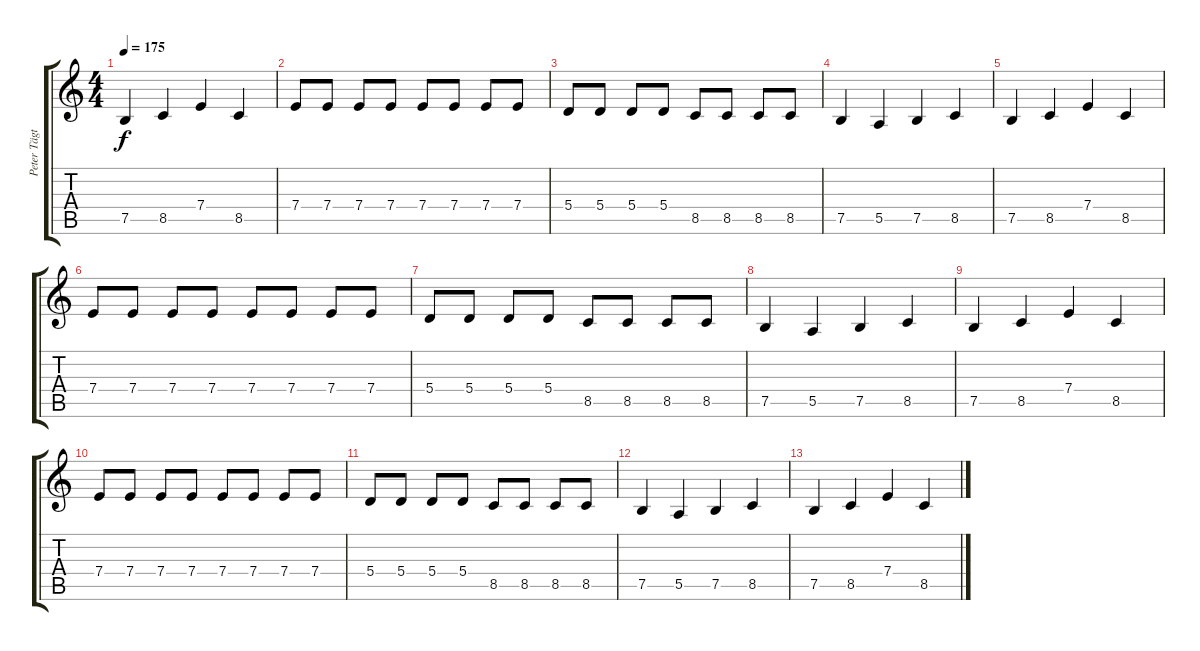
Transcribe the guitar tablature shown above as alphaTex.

\track ("Peter Tägtgren" "Peter Tägt") {instrument distortionguitar}
\staff {score tabs}
\tuning (B3 Gb3 D3 A2 E2 B1) {hide}
\ts (4 4)
\tempo 175
\clef g2
\ks c
7.5.4{dy f} 8.5.4 7.4.4 8.5.4 |
7.4.8 7.4.8 7.4.8 7.4.8 7.4.8 7.4.8 7.4.8 7.4.8 |
5.4.8 5.4.8 5.4.8 5.4.8 8.5.8 8.5.8 8.5.8 8.5.8 |
7.5.4 5.5.4 7.5.4 8.5.4 |
7.5.4 8.5.4 7.4.4 8.5.4 |
7.4.8 7.4.8 7.4.8 7.4.8 7.4.8 7.4.8 7.4.8 7.4.8 |
5.4.8 5.4.8 5.4.8 5.4.8 8.5.8 8.5.8 8.5.8 8.5.8 |
7.5.4 5.5.4 7.5.4 8.5.4 |
7.5.4 8.5.4 7.4.4 8.5.4 |
7.4.8 7.4.8 7.4.8 7.4.8 7.4.8 7.4.8 7.4.8 7.4.8 |
5.4.8 5.4.8 5.4.8 5.4.8 8.5.8 8.5.8 8.5.8 8.5.8 |
7.5.4 5.5.4 7.5.4 8.5.4 |
7.5.4 8.5.4 7.4.4 8.5.4
